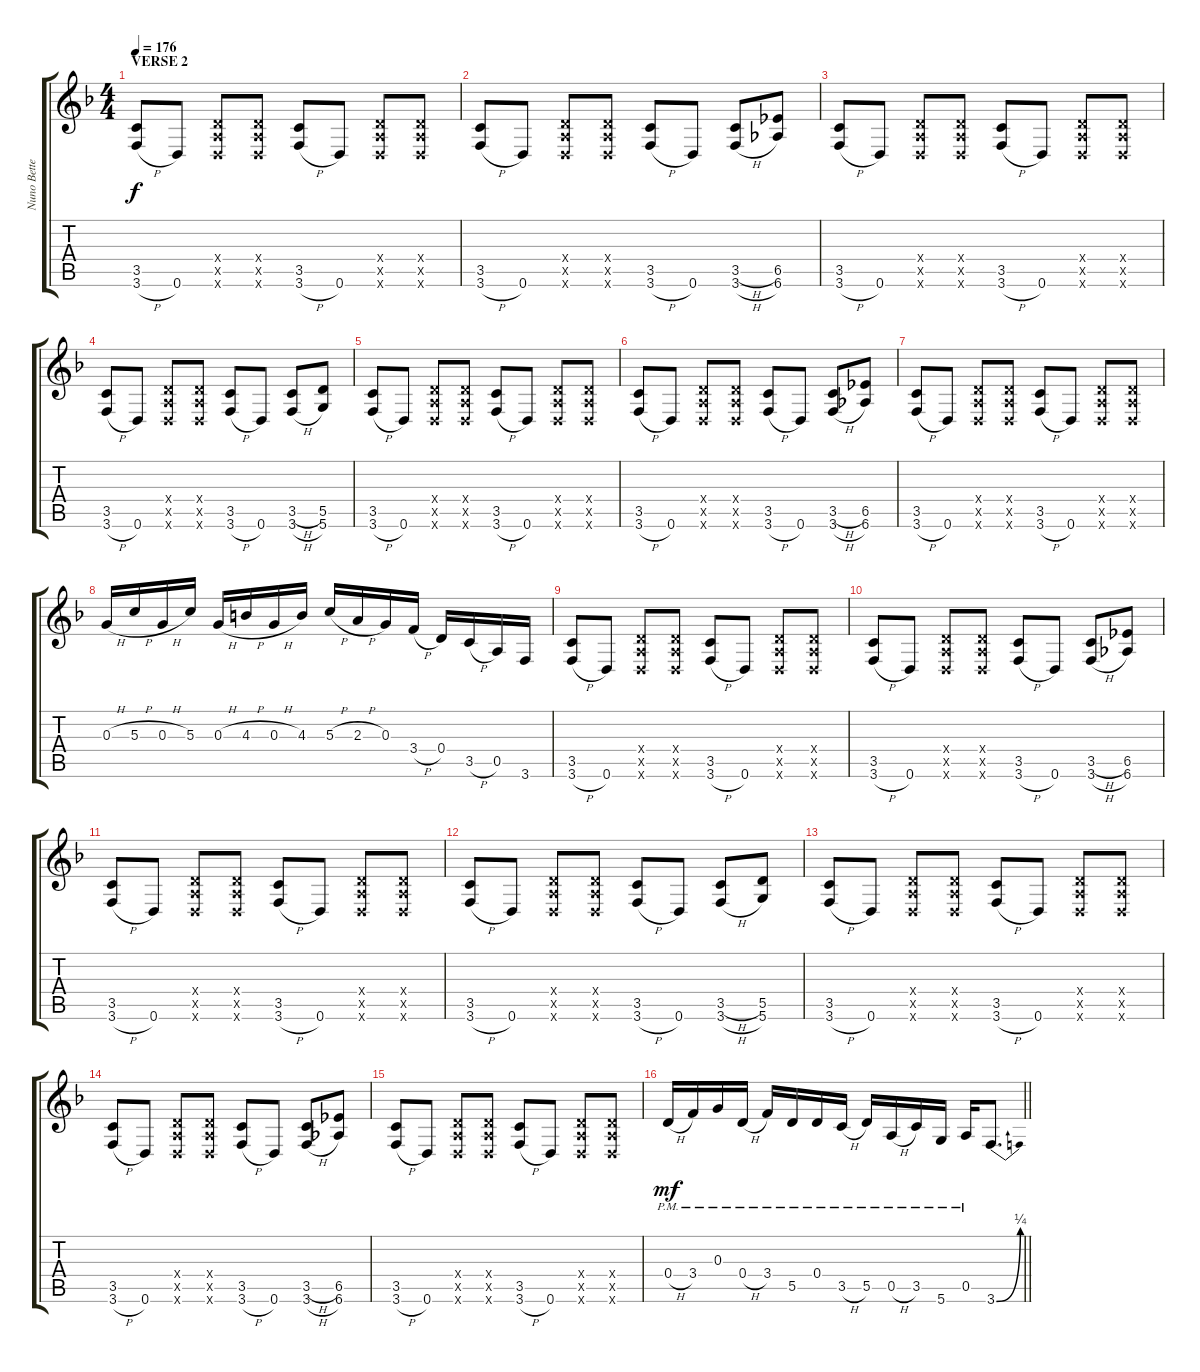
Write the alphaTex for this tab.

\track ("Nuno Bettencourt - Guitar" "Nuno Bette") {instrument distortionguitar}
\staff {score tabs}
\tuning (E4 B3 G3 D3 A2 D2) {hide}
\ts (4 4)
\section ("" "VERSE 2")
\tempo 176
\clef g2
\ks f
(3.5 3.6{h}).8{dy f} 0.6.8 (0.4{x} 0.5{x} 0.6{x}).8 (0.4{x} 0.5{x} 0.6{x}).8 (3.5 3.6{h}).8 0.6.8 (0.4{x} 0.5{x} 0.6{x}).8 (0.4{x} 0.5{x} 0.6{x}).8 |
(3.5 3.6{h}).8 0.6.8 (0.4{x} 0.5{x} 0.6{x}).8 (0.4{x} 0.5{x} 0.6{x}).8 (3.5 3.6{h}).8 0.6.8 (3.5{h} 3.6{h}).8 (6.5 6.6).8 |
(3.5 3.6{h}).8 0.6.8 (0.4{x} 0.5{x} 0.6{x}).8 (0.4{x} 0.5{x} 0.6{x}).8 (3.5 3.6{h}).8 0.6.8 (0.4{x} 0.5{x} 0.6{x}).8 (0.4{x} 0.5{x} 0.6{x}).8 |
(3.5 3.6{h}).8 0.6.8 (0.4{x} 0.5{x} 0.6{x}).8 (0.4{x} 0.5{x} 0.6{x}).8 (3.5 3.6{h}).8 0.6.8 (3.5{h} 3.6{h}).8 (5.5 5.6).8 |
(3.5 3.6{h}).8 0.6.8 (0.4{x} 0.5{x} 0.6{x}).8 (0.4{x} 0.5{x} 0.6{x}).8 (3.5 3.6{h}).8 0.6.8 (0.4{x} 0.5{x} 0.6{x}).8 (0.4{x} 0.5{x} 0.6{x}).8 |
(3.5 3.6{h}).8 0.6.8 (0.4{x} 0.5{x} 0.6{x}).8 (0.4{x} 0.5{x} 0.6{x}).8 (3.5 3.6{h}).8 0.6.8 (3.5{h} 3.6{h}).8 (6.5 6.6).8 |
(3.5 3.6{h}).8 0.6.8 (0.4{x} 0.5{x} 0.6{x}).8 (0.4{x} 0.5{x} 0.6{x}).8 (3.5 3.6{h}).8 0.6.8 (0.4{x} 0.5{x} 0.6{x}).8 (0.4{x} 0.5{x} 0.6{x}).8 |
0.3{h}.16 5.3{h}.16 0.3{h}.16 5.3.16 0.3{h}.16 4.3{h}.16 0.3{h}.16 4.3.16 5.3{h}.16 2.3{h}.16 0.3.16 3.4{h}.16 0.4.16 3.5{h}.16 0.5.16 3.6.16 |
(3.5 3.6{h}).8 0.6.8 (0.4{x} 0.5{x} 0.6{x}).8 (0.4{x} 0.5{x} 0.6{x}).8 (3.5 3.6{h}).8 0.6.8 (0.4{x} 0.5{x} 0.6{x}).8 (0.4{x} 0.5{x} 0.6{x}).8 |
(3.5 3.6{h}).8 0.6.8 (0.4{x} 0.5{x} 0.6{x}).8 (0.4{x} 0.5{x} 0.6{x}).8 (3.5 3.6{h}).8 0.6.8 (3.5{h} 3.6{h}).8 (6.5 6.6).8 |
(3.5 3.6{h}).8 0.6.8 (0.4{x} 0.5{x} 0.6{x}).8 (0.4{x} 0.5{x} 0.6{x}).8 (3.5 3.6{h}).8 0.6.8 (0.4{x} 0.5{x} 0.6{x}).8 (0.4{x} 0.5{x} 0.6{x}).8 |
(3.5 3.6{h}).8 0.6.8 (0.4{x} 0.5{x} 0.6{x}).8 (0.4{x} 0.5{x} 0.6{x}).8 (3.5 3.6{h}).8 0.6.8 (3.5{h} 3.6{h}).8 (5.5 5.6).8 |
(3.5 3.6{h}).8 0.6.8 (0.4{x} 0.5{x} 0.6{x}).8 (0.4{x} 0.5{x} 0.6{x}).8 (3.5 3.6{h}).8 0.6.8 (0.4{x} 0.5{x} 0.6{x}).8 (0.4{x} 0.5{x} 0.6{x}).8 |
(3.5 3.6{h}).8 0.6.8 (0.4{x} 0.5{x} 0.6{x}).8 (0.4{x} 0.5{x} 0.6{x}).8 (3.5 3.6{h}).8 0.6.8 (3.5{h} 3.6{h}).8 (6.5 6.6).8 |
(3.5 3.6{h}).8 0.6.8 (0.4{x} 0.5{x} 0.6{x}).8 (0.4{x} 0.5{x} 0.6{x}).8 (3.5 3.6{h}).8 0.6.8 (0.4{x} 0.5{x} 0.6{x}).8 (0.4{x} 0.5{x} 0.6{x}).8 |
\barLineRight lightlight
0.4{h pm}.16{dy mf volume 8} 3.4{pm}.16 0.3{pm}.16 0.4{h pm}.16 3.4{pm}.16 5.5{pm}.16 0.4{pm}.16 3.5{h pm}.16 5.5{pm}.16 0.5{h pm}.16 3.5{pm}.16 5.6{pm}.16 0.5{pm}.16 3.6{be (bend 0 0 60 1)}.8{d}
